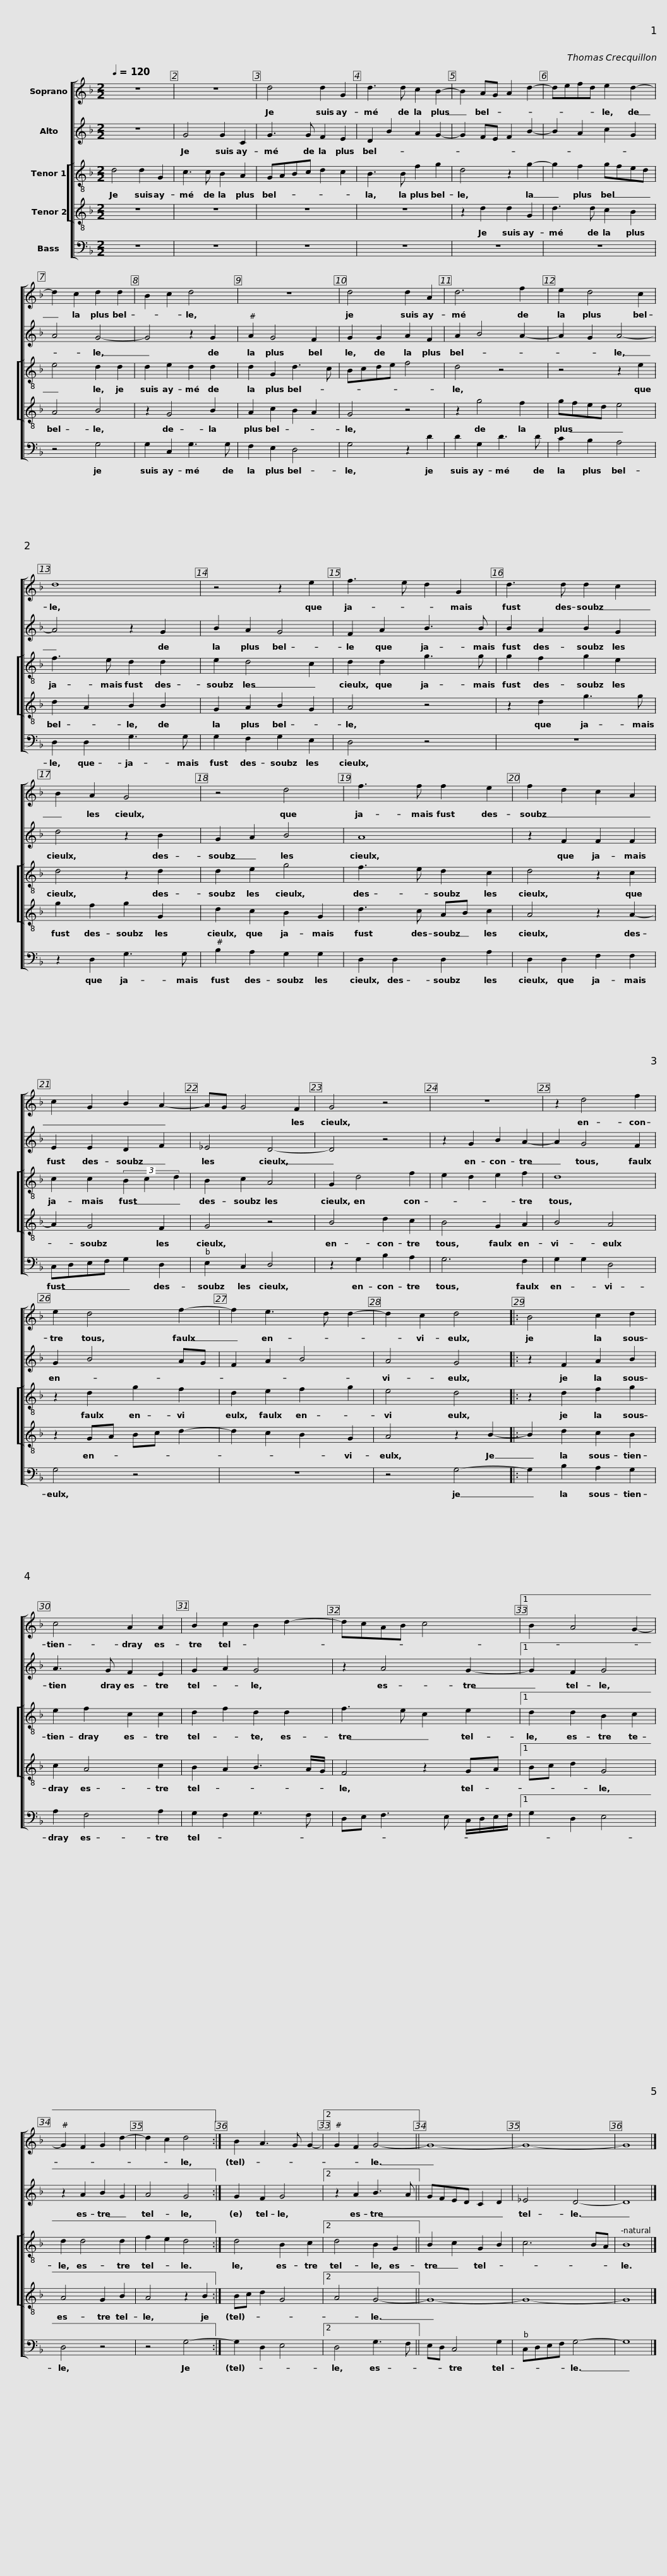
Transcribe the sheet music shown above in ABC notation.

X:1
%%score [ 1 2 [ 3 4 ] 5 ]
L:1/8
Q:1/4=120
M:2/2
I:linebreak $
K:F
V:1 treble
V:2 treble
V:3 treble-8
V:4 treble-8
V:5 bass
V:1
 z8 | z8 | d4 d2 G2 | d3 d c2 B2- | B2 AG A2 d2- |$ %5
 defd e2 d2- | d2 c2 d2 d2 | B2 c2 d4 | z8 | d4 d2 A2 |$ %10
 d6 f2 | e2 d4 c2 | d8 | z4 z2 e2 | f3 e d2 G2 |$ %15
 d3 d d2 c2 | B2 A2 G4 | z4 d4 | f3 f f2 e2 |$ f2 d2 c2 A2 |$ %20
 c2 G2 B2 A2- | AG G4 F2 | G4 z4 | z8 | z2 d4 f2 |$ %25
 e2 d4 f2- | f2 e3 d d2- | d2 c2 d4 |: B4 c2 d2 | c4 A2 A2 |$ %30
 B2 c2 B2 d2- | dcAB c4 |1 B2 A4 G2- | G2 F2 G2 d2- | d2 c2 d4 :|$ %35
 B2 A3 G G2- |2 G2 F2 G4- || G8- | G8- | G8 |] %40
V:2
 z8 | G4 G2 C2 | G3 G F2 E2 | D2 B2 A2 G2- | G2 FE F2 B2- |$ %5
 B2 A2 c2 G2 | A4 G4- | G4 z2 G2 | A2 G4 F2 | G2 G2 A2 F2 |$ %10
 A2 B4 A2- | A2 G2 A4- | A4 z2 G2 | B2 A2 G4 | F2 A2 B3 B |$ %15
 B2 A2 B2 G2 | d4 z2 B2 | G2 A2 B4 | A8 |$ z2 F2 F2 F2 |$ %20
 E2 E2 D2 F2 | _E4 D4- | D4 z4 | z2 G2 B2 A2- | A2 G4 F2 |$ %25
 G2 B4 AG | F2 A2 B4 | A4 G4 |: z2 F2 A2 B2 | A3 G F2 E2 |$ %30
 G2 A2 G4 | z2 A4 G2- |1 G2 F2 G4 | z2 A2 B2 G2 | A4 G4 :|$ %35
 G2 F2 G4 |2 z2 A2 B3 A || GFED C2 D2 | _E4 D4- | D8 |] %40
V:3
 d4 d2 G2 | c3 c B2 A2 | GABc d2 c2 | B3 B f2 g2 | d4 z2 g2- |$ %5
 g2 f2 gfed | e4 d2 d2 | d2 e2 d2 d2 | d2 G2 d3 c | Bcde f4 |$ %10
 d4 z4 | z4 z2 e2 | f3 e d2 d2 | e2 d4 c2 | d2 d2 g3 g |$ %15
 g2 f2 g2 e2 | d4 z2 d2 | d2 e2 g4 | f3 e d2 c2 |$ d4 z2 c2 |$ %20
 c2 c2 (3B2 c2 d2 | B2 c2 A4 | G2 d4 f2 | e2 d2 e2 f2 | d8 |$ %25
 z2 d2 g2 f2 | d2 e2 f2 g2 | e4 d4 |: z2 d2 f2 g2 | e2 f2 c2 c2 |$ %30
 d2 f2 d2 d2 | f3 e c2 e2 |1 d2 d2 B2 c2 | d2 d4 d2 | f2 e2 d4 :|$ %35
 d4 B2 c2 |2 d4 B2 G2 || B2 c2 G2 B2 | c6 BA | B8 |] %40
V:4
 z8 | z8 | z8 | z8 | z2 d2 d2 G2 |$ %5
 d3 d c2 B2 | A4 B4 | z2 G4 B2 | A2 c2 B2 A2 | G4 z4 |$ %10
 z2 g4 f2 | gfed e4 | d2 A2 B2 B2 | G2 A2 B2 G2 | A4 z4 |$ %15
 z2 d2 g3 g | g2 f2 g2 G2 | d2 c2 B2 G2 | d3 c AB c2 |$ A4 z2 A2- |$ %20
 A2 G4 F2 | G4 z4 | B4 d2 c2 | B4 G2 A2 | B4 A4 |$ %25
 z2 GA Bc d2- | d2 c2 B2 G2 | A4 z2 B2- |: B2 d2 c2 B2 | c2 A4 c2 |$ %30
 B2 A2 B3 A/G/ | F4 z2 GA |1 Bc d2 G4 | A4 G2 B2 | A4 z2 B2 :|$ %35
 Bc d2 G4 |2 A4 G4- || G8- | G8- | G8 |] %40
V:5
 z8 | z8 | z8 | z8 | z8 |$ %5
 z8 | z4 G,4 | G,2 C,2 G,3 G, | F,2 E,2 D,4 | G,4 z2 D2 |$ %10
 D2 G,2 D3 D | C2 B,2 A,4 | D,2 D,2 G,3 G, | G,2 F,2 G,2 E,2 | D,4 z4 |$ %15
 z8 | z2 D,2 G,3 G, | B,2 A,2 G,2 G,2 | D,2 D,2 D,2 A,2 |$ D,2 D,2 F,2 F,2 |$ %20
 C,D,E,F, G,2 D,2 | E,2 C,2 D,4 | z2 G,2 B,2 A,2 | G,6 F,2 | G,2 G,2 D,4 |$ %25
 G,4 z4 | z8 | z4 G,4- |: G,2 B,2 A,2 G,2 | A,2 F,4 A,2 |$ %30
 G,2 F,2 G,3 F, | D,E, F,3 E, C,/D,/E,/F,/ |1 G,2 D,2 E,4 | D,4 z4 | z4 G,4- :|$ %35
 G,2 D,2 E,4 |2 D,4 G,3 F, || E,D, C,4 G,2 | C,D,E,F, G,4- | G,8 |] %40
